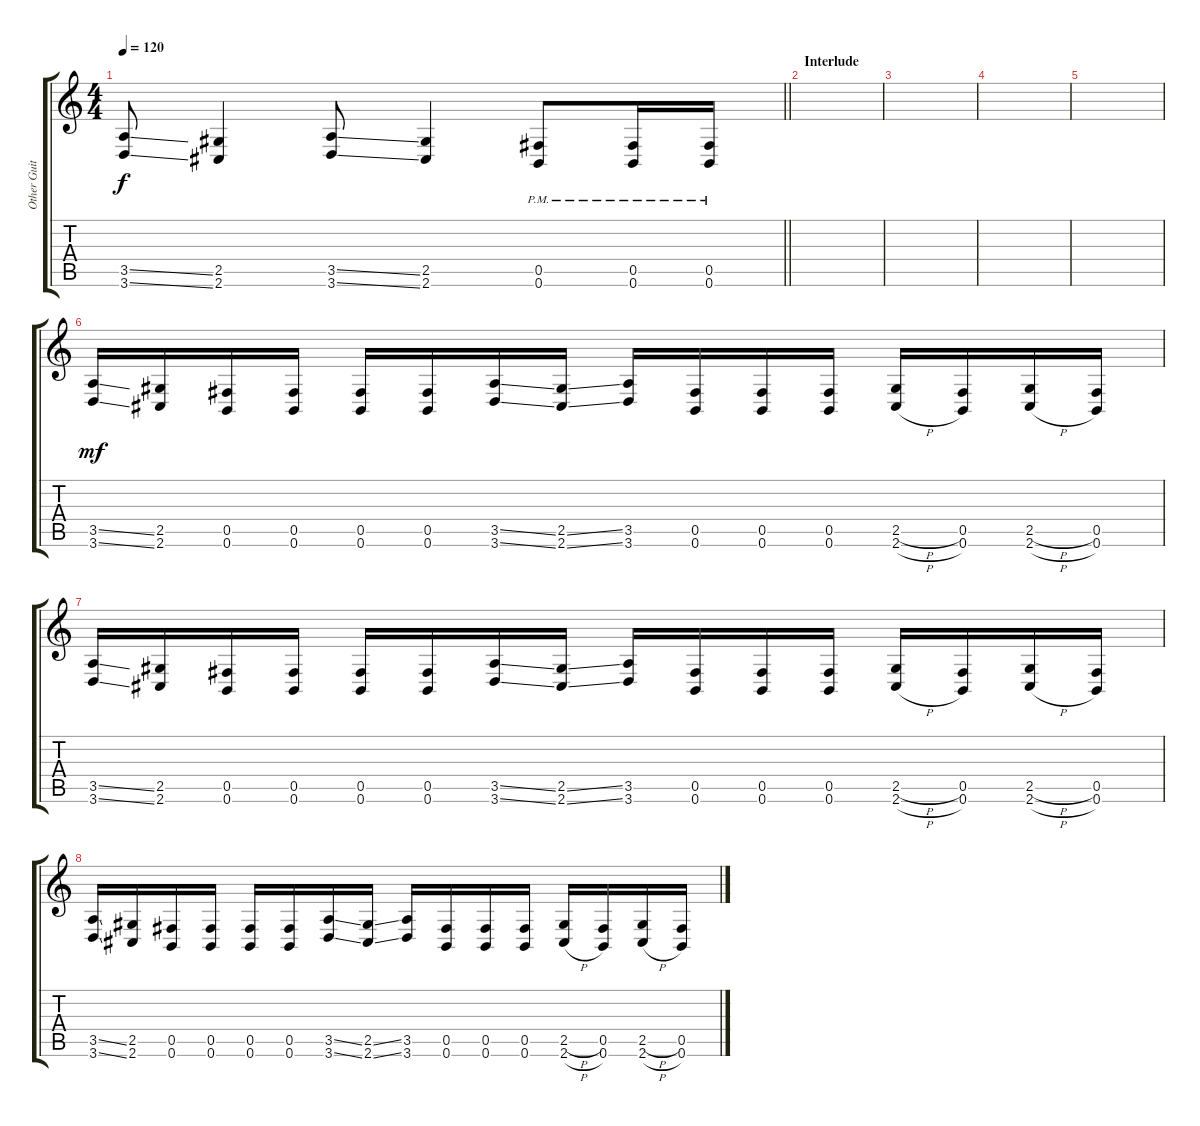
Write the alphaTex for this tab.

\track ("Other Guitar" "Other Guit") {instrument distortionguitar}
\staff {score tabs}
\tuning (Db4 Ab3 E3 B2 Gb2 B1) {hide}
\ts (4 4)
\tempo 120
\clef g2
\barLineRight lightlight
\ks c
(3.5{ss} 3.6{ss}).8{dy f} (2.5 2.6).4 (3.5{ss} 3.6{ss}).8 (2.5 2.6).4 (0.5{pm} 0.6{pm}).8 (0.5{pm} 0.6{pm}).16 (0.5{pm} 0.6{pm}).16 |
\section ("" "Interlude")
|
|
|
|
(3.5{ss} 3.6{ss}).16{dy mf} (2.5 2.6).16 (0.5 0.6).16 (0.5 0.6).16 (0.5 0.6).16 (0.5 0.6).16 (3.5{ss} 3.6{ss}).16 (2.5{ss} 2.6{ss}).16 (3.5 3.6).16 (0.5 0.6).16 (0.5 0.6).16 (0.5 0.6).16 (2.5{h} 2.6{h}).16 (0.5 0.6).16 (2.5{h} 2.6{h}).16 (0.5 0.6).16 |
(3.5{ss} 3.6{ss}).16 (2.5 2.6).16 (0.5 0.6).16 (0.5 0.6).16 (0.5 0.6).16 (0.5 0.6).16 (3.5{ss} 3.6{ss}).16 (2.5{ss} 2.6{ss}).16 (3.5 3.6).16 (0.5 0.6).16 (0.5 0.6).16 (0.5 0.6).16 (2.5{h} 2.6{h}).16 (0.5 0.6).16 (2.5{h} 2.6{h}).16 (0.5 0.6).16 |
(3.5{ss} 3.6{ss}).16 (2.5 2.6).16 (0.5 0.6).16 (0.5 0.6).16 (0.5 0.6).16 (0.5 0.6).16 (3.5{ss} 3.6{ss}).16 (2.5{ss} 2.6{ss}).16 (3.5 3.6).16 (0.5 0.6).16 (0.5 0.6).16 (0.5 0.6).16 (2.5{h} 2.6{h}).16 (0.5 0.6).16 (2.5{h} 2.6{h}).16 (0.5 0.6).16
